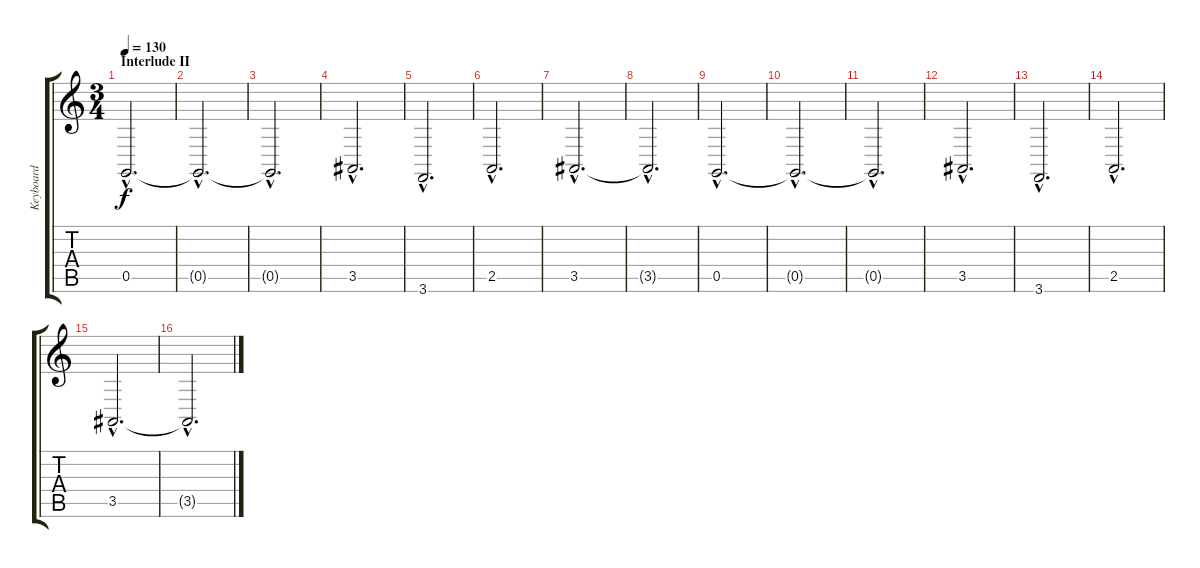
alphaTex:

\track ("Keyboard" "Keyboard") {instrument trumpet}
\staff {score tabs}
\tuning (D4 A3 F3 C3 G2 D2) {hide}
\ts (3 4)
\section ("" "Interlude II")
\tempo 130
\clef g2
\ks c
0.5{hac}.2{d dy f} |
0.5{hac t}.2{d} |
0.5{hac t}.2{d} |
3.5{hac}.2{d} |
3.6{hac}.2{d} |
2.5{hac}.2{d} |
3.5{hac}.2{d} |
3.5{hac t}.2{d} |
0.5{hac}.2{d} |
0.5{hac t}.2{d} |
0.5{hac t}.2{d} |
3.5{hac}.2{d} |
3.6{hac}.2{d} |
2.5{hac}.2{d} |
3.5{hac}.2{d} |
3.5{hac t}.2{d}
